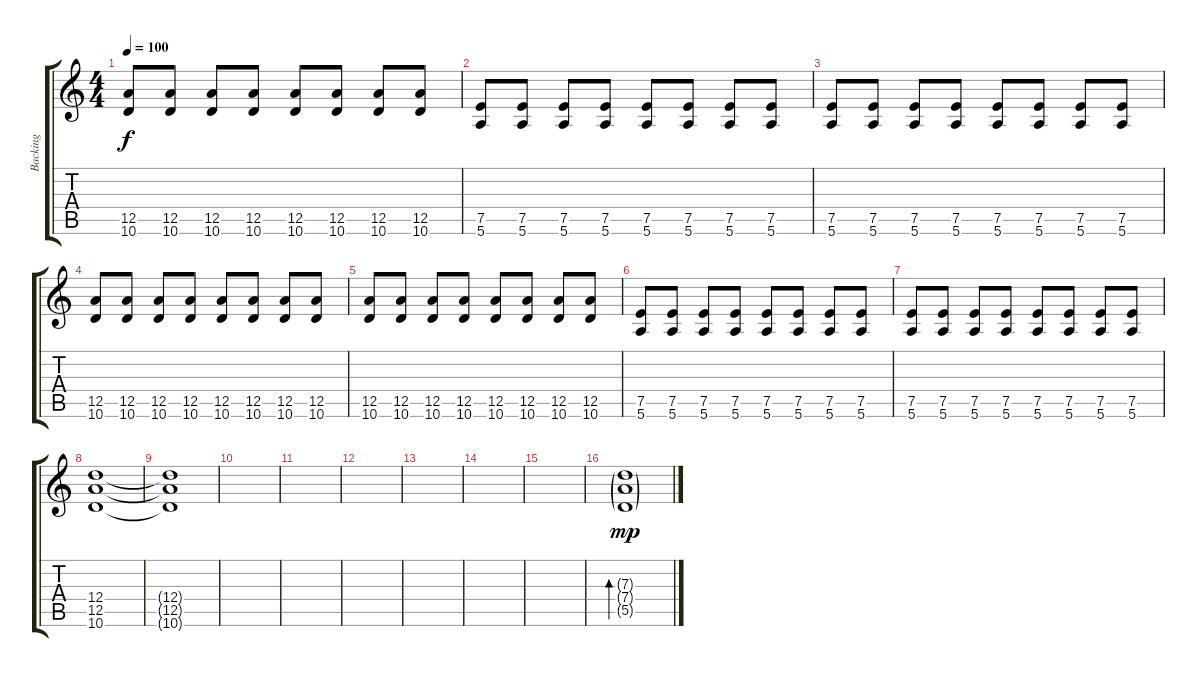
\track ("Backing" "Backing") {instrument overdrivenguitar}
\staff {score tabs}
\tuning (E4 B3 G3 D3 A2 E2) {hide}
\ts (4 4)
\tempo 100
\clef g2
\ks c
(12.5 10.6).8{dy f} (12.5 10.6).8 (12.5 10.6).8 (12.5 10.6).8 (12.5 10.6).8 (12.5 10.6).8 (12.5 10.6).8 (12.5 10.6).8 |
(7.5 5.6).8 (7.5 5.6).8 (7.5 5.6).8 (7.5 5.6).8 (7.5 5.6).8 (7.5 5.6).8 (7.5 5.6).8 (7.5 5.6).8 |
(7.5 5.6).8 (7.5 5.6).8 (7.5 5.6).8 (7.5 5.6).8 (7.5 5.6).8 (7.5 5.6).8 (7.5 5.6).8 (7.5 5.6).8 |
(12.5 10.6).8 (12.5 10.6).8 (12.5 10.6).8 (12.5 10.6).8 (12.5 10.6).8 (12.5 10.6).8 (12.5 10.6).8 (12.5 10.6).8 |
(12.5 10.6).8 (12.5 10.6).8 (12.5 10.6).8 (12.5 10.6).8 (12.5 10.6).8 (12.5 10.6).8 (12.5 10.6).8 (12.5 10.6).8 |
(7.5 5.6).8 (7.5 5.6).8 (7.5 5.6).8 (7.5 5.6).8 (7.5 5.6).8 (7.5 5.6).8 (7.5 5.6).8 (7.5 5.6).8 |
(7.5 5.6).8 (7.5 5.6).8 (7.5 5.6).8 (7.5 5.6).8 (7.5 5.6).8 (7.5 5.6).8 (7.5 5.6).8 (7.5 5.6).8 |
(12.4 12.5 10.6).1 |
(12.4{t} 12.5{t} 10.6{t}).1 |
|
|
|
|
|
|
(7.3{g} 7.4{g} 5.5{g}).1{bd 120 dy mp instrument electricguitarjazz}
